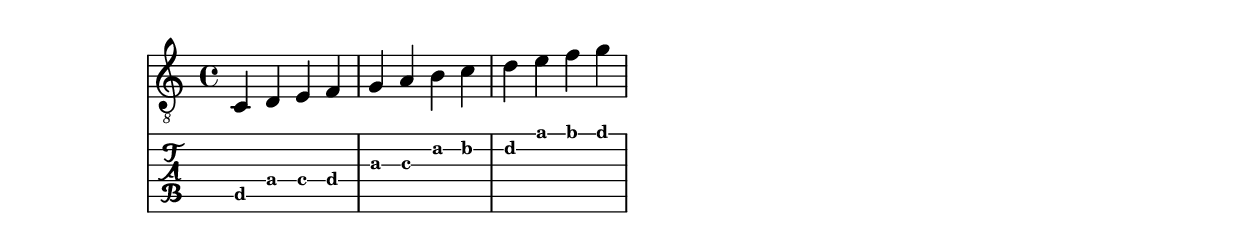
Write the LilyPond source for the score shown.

% DO NOT EDIT this file manually; it is automatically
% generated from Documentation/snippets/new
% Make any changes in Documentation/snippets/new/
% and then run scripts/auxiliar/makelsr.py
%
% This file is in the public domain.
%% Note: this file works from version 2.14.0
\version "2.14.0"

\header {
%% Translation of GIT committish: 615cbf212fdaf0b220b3330da417d0c3602494f2
  texidoces = "
La tablatura se puede formatear utilizando letras en lugar de números.

"

  doctitlees = "Formateado de tablaturas con letras"

  lsrtags = "staff-notation, fretted-strings"

  texidoc = "
Tablature can be formatted using letters instead of numbers.

"
  doctitle = "Letter tablature formatting"
} % begin verbatim


music = \relative c {
  c4 d e f
  g4 a b c
  d4 e f g
}

<<
  \new Staff {
    \clef "G_8"
    \music
  }
  \new TabStaff \with {
    tablatureFormat = #fret-letter-tablature-format
  }
  {
    \music
  }
>>
